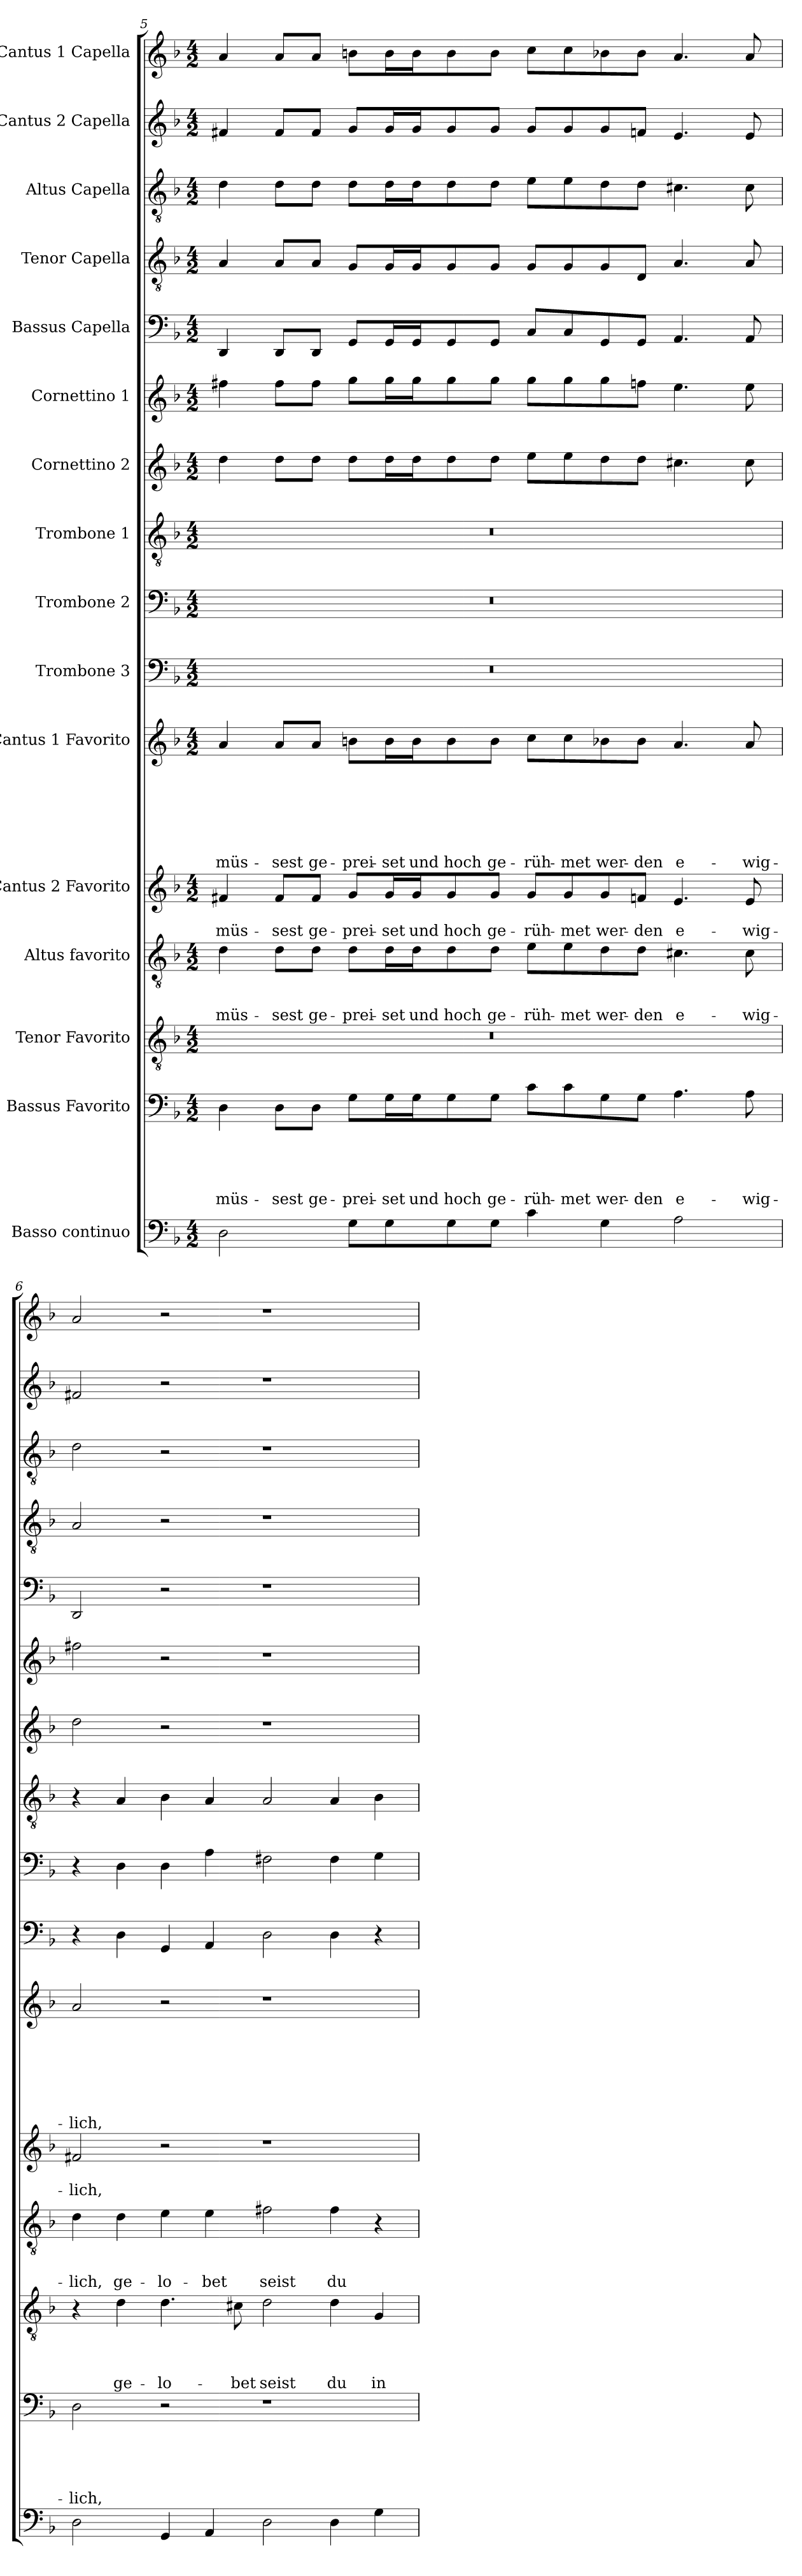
**kern	**kern	**text	**text	**text	**text	**text	**kern	**text	**text	**text	**text	**kern	**text	**text	**text	**kern	**text	**text	**kern	**text	**text	**text	**text	**text	**text	**text	**kern	**kern	**kern	**kern	**kern	**kern	**kern	**kern	**kern	**kern
*part16	*part15	*part15	*part15	*part15	*part15	*part15	*part14	*part14	*part14	*part14	*part14	*part13	*part13	*part13	*part13	*part12	*part12	*part12	*part11	*part11	*part11	*part11	*part11	*part11	*part11	*part11	*part10	*part9	*part8	*part7	*part6	*part5	*part4	*part3	*part2	*part1
*staff16	*staff15	*staff15	*staff15	*staff15	*staff15	*staff15	*staff14	*staff14	*staff14	*staff14	*staff14	*staff13	*staff13	*staff13	*staff13	*staff12	*staff12	*staff12	*staff11	*staff11	*staff11	*staff11	*staff11	*staff11	*staff11	*staff11	*staff10	*staff9	*staff8	*staff7	*staff6	*staff5	*staff4	*staff3	*staff2	*staff1
*I"Basso continuo	*I"Bassus Favorito	*	*	*	*	*	*I"Tenor Favorito	*	*	*	*	*I"Altus favorito	*	*	*	*I"Cantus 2 Favorito	*	*	*I"Cantus 1 Favorito	*	*	*	*	*	*	*	*I"Trombone 3	*I"Trombone 2	*I"Trombone 1	*I"Cornettino 2	*I"Cornettino 1	*I"Bassus Capella	*I"Tenor Capella	*I"Altus Capella	*I"Cantus 2 Capella	*I"Cantus 1 Capella
*clefF4	*clefF4	*	*	*	*	*	*clefGv2	*	*	*	*	*clefGv2	*	*	*	*clefG2	*	*	*clefG2	*	*	*	*	*	*	*	*clefF4	*clefF4	*clefGv2	*clefG2	*clefG2	*clefF4	*clefGv2	*clefGv2	*clefG2	*clefG2
*k[b-]	*k[b-]	*	*	*	*	*	*k[b-]	*	*	*	*	*k[b-]	*	*	*	*k[b-]	*	*	*k[b-]	*	*	*	*	*	*	*	*k[b-]	*k[b-]	*k[b-]	*k[b-]	*k[b-]	*k[b-]	*k[b-]	*k[b-]	*k[b-]	*k[b-]
*F:	*F:	*	*	*	*	*	*F:	*	*	*	*	*F:	*	*	*	*F:	*	*	*F:	*	*	*	*	*	*	*	*F:	*F:	*F:	*F:	*F:	*F:	*F:	*F:	*F:	*F:
*M4/2	*M4/2	*	*	*	*	*	*M4/2	*	*	*	*	*M4/2	*	*	*	*M4/2	*	*	*M4/2	*	*	*	*	*	*	*	*M4/2	*M4/2	*M4/2	*M4/2	*M4/2	*M4/2	*M4/2	*M4/2	*M4/2	*M4/2
=5	=5	=5	=5	=5	=5	=5	=5	=5	=5	=5	=5	=5	=5	=5	=5	=5	=5	=5	=5	=5	=5	=5	=5	=5	=5	=5	=5	=5	=5	=5	=5	=5	=5	=5	=5	=5
!	!	!	!	!	!	!LO:LY:b	!	!	!	!	!	!	!	!	!LO:LY:b	!	!	!LO:LY:b	!	!	!	!	!	!	!	!LO:LY:b	!	!	!	!	!	!	!	!	!	!
2D\	4D\	.	.	.	.	müs-	0r	.	.	.	.	4d\	.	.	müs-	4f#X/	.	müs-	4a/	.	.	.	.	.	.	müs-	0r	0r	0r	4dd\	4ff#X\	4DD/	4A/	4d\	4f#X/	4a/
!	!	!	!	!	!	!LO:LY:b	!	!	!	!	!	!	!	!	!LO:LY:b	!	!	!LO:LY:b	!	!	!	!	!	!	!	!LO:LY:b	!	!	!	!	!	!	!	!	!	!
.	8D\L	.	.	.	.	-sest	.	.	.	.	.	8d\L	.	.	-sest	8f#/L	.	-sest	8a/L	.	.	.	.	.	.	-sest	.	.	.	8dd\L	8ff#\L	8DD/L	8A/L	8d\L	8f#/L	8a/L
!	!	!	!	!	!	!LO:LY:b	!	!	!	!	!	!	!	!	!LO:LY:b	!	!	!LO:LY:b	!	!	!	!	!	!	!	!LO:LY:b	!	!	!	!	!	!	!	!	!	!
.	8D\J	.	.	.	.	ge-	.	.	.	.	.	8d\J	.	.	ge-	8f#/J	.	ge-	8a/J	.	.	.	.	.	.	ge-	.	.	.	8dd\J	8ff#\J	8DD/J	8A/J	8d\J	8f#/J	8a/J
!	!	!	!	!	!	!LO:LY:b	!	!	!	!	!	!	!	!	!LO:LY:b	!	!	!LO:LY:b	!	!	!	!	!	!	!	!LO:LY:b	!	!	!	!	!	!	!	!	!	!
8G\L	8G\L	.	.	.	.	-prei-	.	.	.	.	.	8d\L	.	.	-prei-	8g/L	.	-prei-	8bn\L	.	.	.	.	.	.	-prei-	.	.	.	8dd\L	8gg\L	8GG/L	8G/L	8d\L	8g/L	8bn\L
!	!	!	!	!	!	!LO:LY:b	!	!	!	!	!	!	!	!	!LO:LY:b	!	!	!LO:LY:b	!	!	!	!	!	!	!	!LO:LY:b	!	!	!	!	!	!	!	!	!	!
8G\	16G\L	.	.	.	.	-set	.	.	.	.	.	16d\L	.	.	-set	16g/L	.	-set	16b\L	.	.	.	.	.	.	-set	.	.	.	16dd\L	16gg\L	16GG/L	16G/L	16d\L	16g/L	16b\L
!	!	!	!	!	!	!LO:LY:b	!	!	!	!	!	!	!	!	!LO:LY:b	!	!	!LO:LY:b	!	!	!	!	!	!	!	!LO:LY:b	!	!	!	!	!	!	!	!	!	!
.	16G\J	.	.	.	.	und	.	.	.	.	.	16d\J	.	.	und	16g/J	.	und	16b\J	.	.	.	.	.	.	und	.	.	.	16dd\J	16gg\J	16GG/J	16G/J	16d\J	16g/J	16b\J
!	!	!	!	!	!	!LO:LY:b	!	!	!	!	!	!	!	!	!LO:LY:b	!	!	!LO:LY:b	!	!	!	!	!	!	!	!LO:LY:b	!	!	!	!	!	!	!	!	!	!
8G\	8G\	.	.	.	.	hoch	.	.	.	.	.	8d\	.	.	hoch	8g/	.	hoch	8b\	.	.	.	.	.	.	hoch	.	.	.	8dd\	8gg\	8GG/	8G/	8d\	8g/	8b\
!	!	!	!	!	!	!LO:LY:b	!	!	!	!	!	!	!	!	!LO:LY:b	!	!	!LO:LY:b	!	!	!	!	!	!	!	!LO:LY:b	!	!	!	!	!	!	!	!	!	!
8G\J	8G\J	.	.	.	.	ge-	.	.	.	.	.	8d\J	.	.	ge-	8g/J	.	ge-	8b\J	.	.	.	.	.	.	ge-	.	.	.	8dd\J	8gg\J	8GG/J	8G/J	8d\J	8g/J	8b\J
!	!	!	!	!	!	!LO:LY:b	!	!	!	!	!	!	!	!	!LO:LY:b	!	!	!LO:LY:b	!	!	!	!	!	!	!	!LO:LY:b	!	!	!	!	!	!	!	!	!	!
4c\	8c\L	.	.	.	.	-rüh-	.	.	.	.	.	8e\L	.	.	-rüh-	8g/L	.	-rüh-	8cc\L	.	.	.	.	.	.	-rüh-	.	.	.	8ee\L	8gg\L	8C/L	8G/L	8e\L	8g/L	8cc\L
!	!	!	!	!	!	!LO:LY:b	!	!	!	!	!	!	!	!	!LO:LY:b	!	!	!LO:LY:b	!	!	!	!	!	!	!	!LO:LY:b	!	!	!	!	!	!	!	!	!	!
.	8c\	.	.	.	.	-met	.	.	.	.	.	8e\	.	.	-met	8g/	.	-met	8cc\	.	.	.	.	.	.	-met	.	.	.	8ee\	8gg\	8C/	8G/	8e\	8g/	8cc\
!	!	!	!	!	!	!LO:LY:b	!	!	!	!	!	!	!	!	!LO:LY:b	!	!	!LO:LY:b	!	!	!	!	!	!	!	!LO:LY:b	!	!	!	!	!	!	!	!	!	!
4G\	8G\	.	.	.	.	wer-	.	.	.	.	.	8d\	.	.	wer-	8g/	.	wer-	8b-X\	.	.	.	.	.	.	wer-	.	.	.	8dd\	8gg\	8GG/	8G/	8d\	8g/	8b-X\
!	!	!	!	!	!	!LO:LY:b	!	!	!	!	!	!	!	!	!LO:LY:b	!	!	!LO:LY:b	!	!	!	!	!	!	!	!LO:LY:b	!	!	!	!	!	!	!	!	!	!
.	8G\J	.	.	.	.	-den	.	.	.	.	.	8d\J	.	.	-den	8fn/J	.	-den	8b-\J	.	.	.	.	.	.	-den	.	.	.	8dd\J	8ffn\J	8GG/J	8D/J	8d\J	8fn/J	8b-\J
!	!	!	!	!	!	!LO:LY:b	!	!	!	!	!	!	!	!	!LO:LY:b	!	!	!LO:LY:b	!	!	!	!	!	!	!	!LO:LY:b	!	!	!	!	!	!	!	!	!	!
2A\	4.A\	.	.	.	.	e-	.	.	.	.	.	4.c#X\	.	.	e-	4.e/	.	e-	4.a/	.	.	.	.	.	.	e-	.	.	.	4.cc#X\	4.ee\	4.AA/	4.A/	4.c#X\	4.e/	4.a/
!	!	!	!	!	!	!LO:LY:b	!	!	!	!	!	!	!	!	!LO:LY:b	!	!	!LO:LY:b	!	!	!	!	!	!	!	!LO:LY:b	!	!	!	!	!	!	!	!	!	!
.	8A\	.	.	.	.	-wig-	.	.	.	.	.	8c#\	.	.	-wig-	8e/	.	-wig-	8a/	.	.	.	.	.	.	-wig-	.	.	.	8cc#\	8ee\	8AA/	8A/	8c#\	8e/	8a/
!!LO:PB:g=z
=6	=6	=6	=6	=6	=6	=6	=6	=6	=6	=6	=6	=6	=6	=6	=6	=6	=6	=6	=6	=6	=6	=6	=6	=6	=6	=6	=6	=6	=6	=6	=6	=6	=6	=6	=6	=6
!	!	!	!	!	!	!LO:LY:b	!	!	!	!	!	!	!	!	!LO:LY:b	!	!	!LO:LY:b	!	!	!	!	!	!	!	!LO:LY:b	!	!	!	!	!	!	!	!	!	!
2D\	2D\	.	.	.	.	-lich,	4r	.	.	.	.	4d\	.	.	-lich,	2f#X/	.	-lich,	2a/	.	.	.	.	.	.	-lich,	4r	4r	4r	2dd\	2ff#X\	2DD/	2A/	2d\	2f#X/	2a/
!	!	!	!	!	!	!	!	!	!	!	!LO:LY:b	!	!	!	!LO:LY:b	!	!	!	!	!	!	!	!	!	!	!	!	!	!	!	!	!	!	!	!	!
.	.	.	.	.	.	.	4d\	.	.	.	ge-	4d\	.	.	ge-	.	.	.	.	.	.	.	.	.	.	.	4D\	4D\	4A/	.	.	.	.	.	.	.
!	!	!	!	!	!	!	!	!	!	!	!LO:LY:b	!	!	!	!LO:LY:b	!	!	!	!	!	!	!	!	!	!	!	!	!	!	!	!	!	!	!	!	!
4GG/	2r	.	.	.	.	.	4.d\	.	.	.	-lo-	4e\	.	.	-lo-	2r	.	.	2r	.	.	.	.	.	.	.	4GG/	4D\	4B-\	2r	2r	2r	2r	2r	2r	2r
!	!	!	!	!	!	!	!	!	!	!	!	!	!	!	!LO:LY:b	!	!	!	!	!	!	!	!	!	!	!	!	!	!	!	!	!	!	!	!	!
4AA/	.	.	.	.	.	.	.	.	.	.	.	4e\	.	.	-bet	.	.	.	.	.	.	.	.	.	.	.	4AA/	4A\	4A/	.	.	.	.	.	.	.
!	!	!	!	!	!	!	!	!	!	!	!LO:LY:b	!	!	!	!	!	!	!	!	!	!	!	!	!	!	!	!	!	!	!	!	!	!	!	!	!
.	.	.	.	.	.	.	8c#X\	.	.	.	-bet	.	.	.	.	.	.	.	.	.	.	.	.	.	.	.	.	.	.	.	.	.	.	.	.	.
!	!	!	!	!	!	!	!	!	!	!	!LO:LY:b	!	!	!	!LO:LY:b	!	!	!	!	!	!	!	!	!	!	!	!	!	!	!	!	!	!	!	!	!
2D\	1r	.	.	.	.	.	2d\	.	.	.	seist	2f#X\	.	.	seist	1r	.	.	1r	.	.	.	.	.	.	.	2D\	2F#X\	2A/	1r	1r	1r	1r	1r	1r	1r
!	!	!	!	!	!	!	!	!	!	!	!LO:LY:b	!	!	!	!LO:LY:b	!	!	!	!	!	!	!	!	!	!	!	!	!	!	!	!	!	!	!	!	!
4D\	.	.	.	.	.	.	4d\	.	.	.	du	4f#\	.	.	du	.	.	.	.	.	.	.	.	.	.	.	4D\	4F#\	4A/	.	.	.	.	.	.	.
!	!	!	!	!	!	!	!	!	!	!	!LO:LY:b	!	!	!	!	!	!	!	!	!	!	!	!	!	!	!	!	!	!	!	!	!	!	!	!	!
4G\	.	.	.	.	.	.	4G/	.	.	.	in	4r	.	.	.	.	.	.	.	.	.	.	.	.	.	.	4r	4G\	4B-\	.	.	.	.	.	.	.
=	=	=	=	=	=	=	=	=	=	=	=	=	=	=	=	=	=	=	=	=	=	=	=	=	=	=	=	=	=	=	=	=	=	=	=	=
*-	*-	*-	*-	*-	*-	*-	*-	*-	*-	*-	*-	*-	*-	*-	*-	*-	*-	*-	*-	*-	*-	*-	*-	*-	*-	*-	*-	*-	*-	*-	*-	*-	*-	*-	*-	*-
